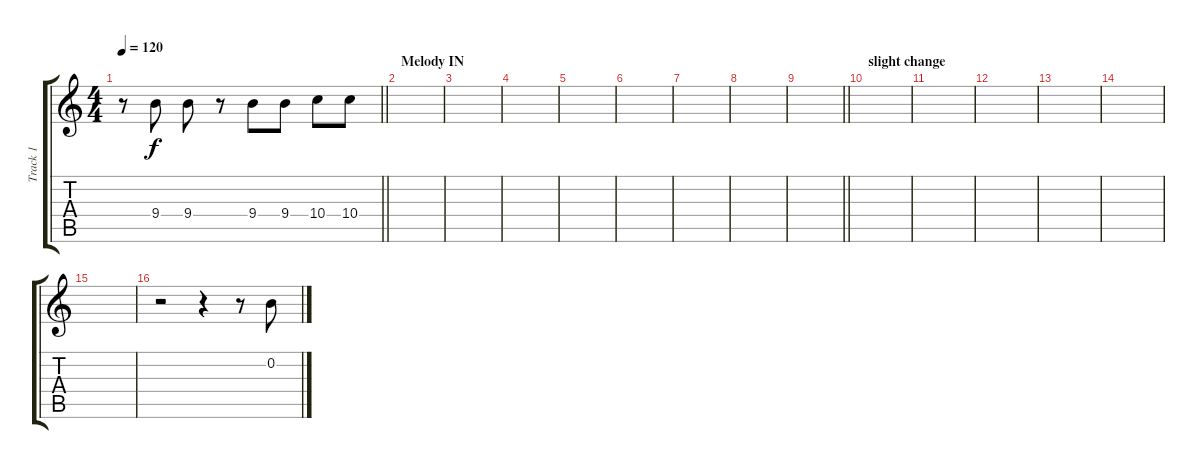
\track ("Track 1" "Track 1") {instrument acousticguitarsteel}
\staff {score tabs}
\tuning (E4 B3 G3 D3 A2 E2) {hide}
\ts (4 4)
\tempo 120
\clef g2
\barLineRight lightlight
\ks c
r.8{dy f} 9.4.8 9.4.8 r.8 9.4.8 9.4.8 10.4.8 10.4.8 |
\section ("" "Melody IN")
|
|
|
|
|
|
|
\barLineRight lightlight
|
\section ("" "slight change")
|
|
|
|
|
|
r.2 r.4 r.8 0.2.8
